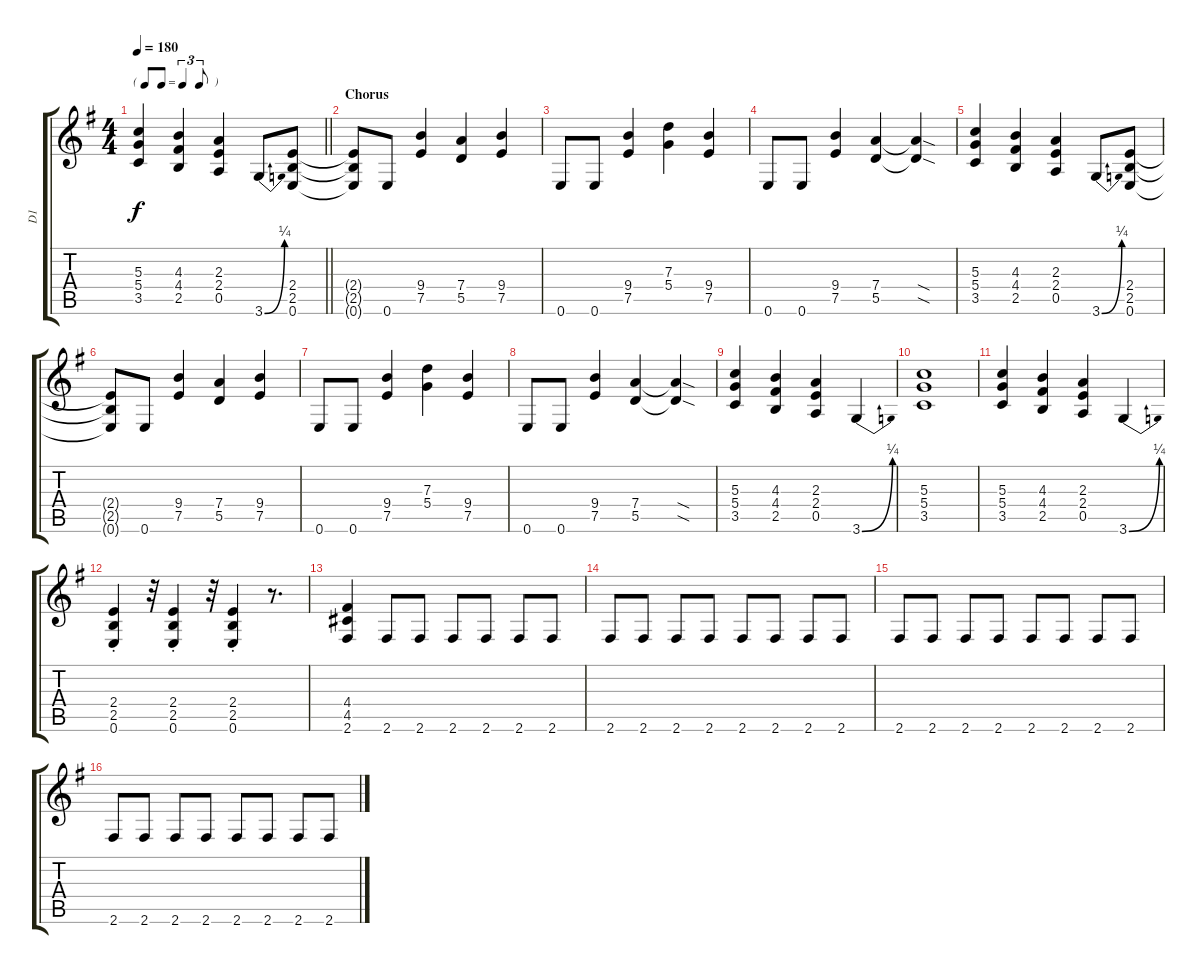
\track ("D1" "D1") {instrument distortionguitar}
\staff {score tabs}
\tuning (E4 B3 G3 D3 A2 E2) {hide}
\ts (4 4)
\tf triplet8th
\tempo 180
\clef g2
\barLineRight lightlight
\ks g
(5.3 5.4 3.5).4{dy f} (4.3 4.4 2.5).4 (2.3 2.4 0.5).4 3.6{be (bend 0 0 60 1)}.8 (2.4 2.5 0.6).8 |
\section ("" "Chorus")
(2.4{t} 2.5{t} 0.6{t}).8 0.6.8 (9.4 7.5).4 (7.4 5.5).4 (9.4 7.5).4 |
0.6.8 0.6.8 (9.4 7.5).4 (7.3 5.4).4 (9.4 7.5).4 |
0.6.8 0.6.8 (9.4 7.5).4 (7.4 5.5).4 (7.4{sod t} 5.5{sod t}).4 |
(5.3 5.4 3.5).4 (4.3 4.4 2.5).4 (2.3 2.4 0.5).4 3.6{be (bend 0 0 60 1)}.8 (2.4 2.5 0.6).8 |
(2.4{t} 2.5{t} 0.6{t}).8 0.6.8 (9.4 7.5).4 (7.4 5.5).4 (9.4 7.5).4 |
0.6.8 0.6.8 (9.4 7.5).4 (7.3 5.4).4 (9.4 7.5).4 |
0.6.8 0.6.8 (9.4 7.5).4 (7.4 5.5).4 (7.4{sod t} 5.5{sod t}).4 |
(5.3 5.4 3.5).4 (4.3 4.4 2.5).4 (2.3 2.4 0.5).4 3.6{be (bend 0 0 60 1)}.4 |
(5.3 5.4 3.5).1 |
(5.3 5.4 3.5).4 (4.3 4.4 2.5).4 (2.3 2.4 0.5).4 3.6{be (bend 0 0 60 1)}.4 |
(2.4{st} 2.5{st} 0.6{st}).4 r.32 (2.4{st} 2.5{st} 0.6{st}).4 r.32 (2.4{st} 2.5{st} 0.6{st}).4 r.8{d} |
(4.4 4.5 2.6).4 2.6.8 2.6.8 2.6.8 2.6.8 2.6.8 2.6.8 |
2.6.8 2.6.8 2.6.8 2.6.8 2.6.8 2.6.8 2.6.8 2.6.8 |
2.6.8 2.6.8 2.6.8 2.6.8 2.6.8 2.6.8 2.6.8 2.6.8 |
2.6.8 2.6.8 2.6.8 2.6.8 2.6.8 2.6.8 2.6.8 2.6.8
